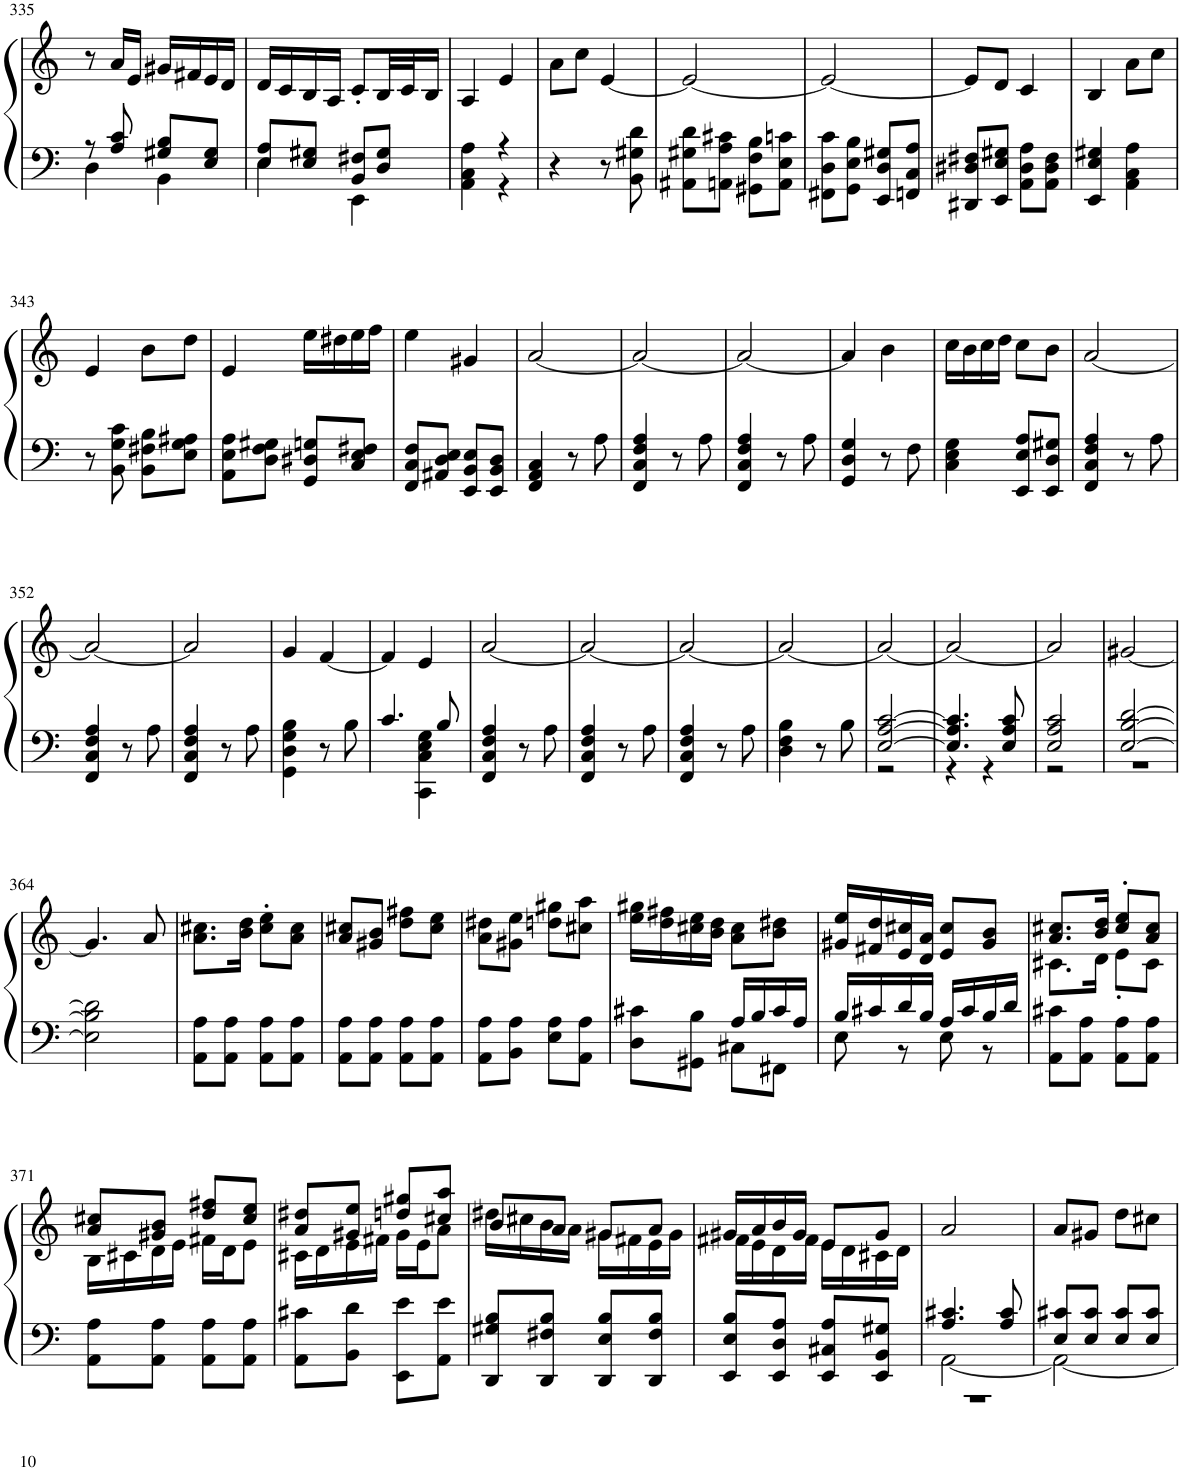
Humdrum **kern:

**kern	**kern
*part1	*part1
*staff2	*staff1
*I"Piano	*
*I'Pno.	*
!!LO:PB:g=z
*clefF4	*clefG2
*k[]	*k[]
*M2/4	*M2/4
=335	=335
*^	*
8r	4D\	8r
8A/ 8c/	.	16a/LL
.	.	16e/JJ
8G#X/ 8B/L	4BB\	16g#X/LL
.	.	16f#X/
8E/ 8G#/J	.	16e/
.	.	16d/JJ
=336	=336	=336
8E/ 8A/L	4E\	16d/LL
.	.	16c/
8E/ 8G#X/J	.	16B/
.	.	16A/JJ
8BB/ 8F#X/L	4EE\	8c'/L
8D/ 8G#/J	.	32B/LL
.	.	32c/J
.	.	16B/JJ
=337	=337	=337
4AA\ 4C\ 4A\	4ryy	4A/
4r	4r	4e/
*v	*v	*
=338	=338
4r	8a\L
.	8cc\J
8r	[4e/
8BB\ 8G#X\ 8d\	.
=339	=339
8AA#X\ 8G#X\ 8d\L	2e/_
8AAn\ 8A\ 8c#X\J	.
8GG#X\ 8F\ 8B\L	.
8AA\ 8E\ 8cn\J	.
=340	=340
8FF#X\ 8D\ 8c\L	2e/_
8GG\ 8E\ 8B\J	.
8EE/ 8D/ 8G#X/L	.
8FFn/ 8C/ 8A/J	.
=341	=341
8DD#X/ 8D#X/ 8F#X/L	8e/L]
8EE/ 8E/ 8G#X/J	8d/J
8AA\ 8D#\ 8A\L	4c/
8AA\ 8D#\ 8F#\J	.
=342	=342
4EE/ 4E/ 4G#X/	4B/
4AA\ 4C\ 4A\	8a\L
.	8cc\J
!!LO:LB:g=z
=343	=343
8r	4e/
8BB\ 8G\ 8c\	.
8BB\ 8F#X\ 8B\L	8b\L
8E\ 8G\ 8A#X\J	8dd\J
=344	=344
8AA\ 8E\ 8A\L	4e/
8D\ 8F\ 8G#X\J	.
8GG/ 8D#X/ 8Gn/L	16ee\LL
.	16dd#X\
8C/ 8E/ 8F#X/J	16ee\
.	16ff\JJ
=345	=345
8FF/ 8C/ 8F/L	4ee\
8AA#X/ 8D/ 8E/J	.
8EE/ 8BB/ 8E/L	4g#X/
8EE/ 8BB/ 8D/J	.
=346	=346
4FF/ 4AA/ 4C/	[2a/
8r	.
8A\	.
=347	=347
4FF/ 4C/ 4F/ 4A/	2a/_
8r	.
8A\	.
=348	=348
4FF/ 4C/ 4F/ 4A/	2a/_
8r	.
8A\	.
=349	=349
4GG/ 4D/ 4G/	4a/]
8r	4b\
8F\	.
=350	=350
4C\ 4E\ 4G\	16cc\LL
.	16b\
.	16cc\
.	16dd\JJ
8EE/ 8E/ 8A/L	8cc\L
8EE/ 8D/ 8G#X/J	8b\J
=351	=351
4FF/ 4C/ 4F/ 4A/	[2a/
8r	.
8A\	.
!!LO:LB:g=z
=352	=352
4FF/ 4C/ 4F/ 4A/	2a/_
8r	.
8A\	.
=353	=353
4FF/ 4C/ 4F/ 4A/	2a/]
8r	.
8A\	.
=354	=354
4GG\ 4D\ 4G\ 4B\	4g/
8r	[4f/
8B\	.
=355	=355
*^	*
4.c/	4ryy	4f/]
.	4CC\ 4C\ 4E\ 4G\	4e/
8B/	.	.
*v	*v	*
=356	=356
4FF/ 4C/ 4F/ 4A/	[2a/
8r	.
8A\	.
=357	=357
4FF/ 4C/ 4F/ 4A/	2a/_
8r	.
8A\	.
=358	=358
4FF/ 4C/ 4F/ 4A/	2a/_
8r	.
8A\	.
=359	=359
4D\ 4F\ 4B\	2a/_
8r	.
8B\	.
=360	=360
*^	*
[2E/ [2A/ [2c/	2r	2a/_
=361	=361	=361
4.E/] 4.A/] 4.c/]	4r	2a/_
.	4r	.
8E/ 8A/ 8c/	.	.
=362	=362	=362
2E/ 2A/ 2c/	2r	2a/]
=363	=363	=363
[2E/ [2B/ [2d/	2r	[2g#X/
*v	*v	*
!!LO:LB:g=z
=364	=364
2E\] 2B\] 2d\]	4.g#/]
.	8a/
=365	=365
8AA\ 8A\L	8.a\ 8.cc#X\L
8AA\ 8A\J	.
.	16b\ 16dd\Jk
8AA\ 8A\L	8cc#\' 8ee\'L
8AA\ 8A\J	8a\ 8cc#\J
=366	=366
8AA\ 8A\L	8a/ 8cc#X/L
8AA\ 8A\J	8g#X/ 8b/J
8AA\ 8A\L	8dd\ 8ff#X\L
8AA\ 8A\J	8cc#\ 8ee\J
=367	=367
8AA\ 8A\L	8a\ 8dd#X\L
8BB\ 8A\J	8g#X\ 8ee\J
8E\ 8A\L	8ddn\ 8gg#X\L
8AA\ 8A\J	8cc#X\ 8aa\J
=368	=368
*^	*
8D\ 8c#X\L	4ryy	16ee\ 16gg#X\LL
.	.	16dd\ 16ff#X\
8GG#X\ 8B\J	.	16cc#X\ 16ee\
.	.	16b\ 16dd\JJ
16A/LL	8C#X\L	8a\ 8cc#\L
16B/	.	.
16c#/	8FF#X\J	8b\ 8dd#X\J
16A/JJ	.	.
=369	=369	=369
16B/LL	8E\	16g#X/ 16ee/LL
16c#X/	.	16f#X/ 16dd/
16d/	8r	16e/ 16cc#X/
16B/JJ	.	16d/ 16a/JJ
16A/LL	8E\	8e/ 8cc#/L
16c#/	.	.
16B/	8r	8g#/ 8b/J
16d/JJ	.	.
*v	*v	*
=370	=370
*	*^
8AA\ 8c#X\L	8.a/ 8.cc#X/L	8.c#X\L
8AA\ 8A\J	.	.
.	16b/ 16dd/Jk	16d\Jk
8AA\ 8A\L	8cc#/' 8ee/'L	8e'\L
8AA\ 8A\J	8a/ 8cc#/J	8c#\J
!!LO:LB:g=z	!!
=371	=371	=371
8AA\ 8A\L	8a/ 8cc#X/L	16B\LL
.	.	16c#X\
8AA\ 8A\J	8g#X/ 8b/J	16d\
.	.	16e\JJ
8AA\ 8A\L	8dd/ 8ff#X/L	16f#X\LL
.	.	16d\J
8AA\ 8A\J	8cc#/ 8ee/J	8e\J
=372	=372	=372
8AA\ 8c#X\L	8a/ 8dd#X/L	16c#X\LL
.	.	16d\
8BB\ 8d\J	8g#X/ 8ee/J	16e\
.	.	16f#X\JJ
8EE\ 8e\L	8ddn/ 8gg#X/L	16g#\LL
.	.	16e\J
8AA\ 8e\J	8cc#X/ 8aa/J	8a\J
=373	=373	=373
8DD/ 8G#X/ 8B/L	8b/L	16dd#X\LL
.	.	16cc#X\
8DD/ 8F#X/ 8B/J	8a/J	16b\
.	.	16a\JJ
8DD/ 8E/ 8B/L	8g#X/L	16g#\LL
.	.	16f#X\
8DD/ 8F#/ 8B/J	8a/J	16e\
.	.	16g#\JJ
=374	=374	=374
8EE/ 8E/ 8B/L	16g#X/LL	16f#X\LL
.	16a/	16e\
8EE/ 8D/ 8A/J	16b/	16d\
.	16g#/JJ	16f#\JJ
8EE/ 8C#X/ 8A/L	8e/L	16e\LL
.	.	16d\
8EE/ 8BB/ 8G#X/J	8g#/J	16c#X\
.	.	16d\JJ
*	*v	*v
=375	=375
*^	*
*	*^	*
4.A/ 4.c#X/	[2AA\	2r	2a/
8A/ 8c#/	.	.	.
*	*v	*v	*
=376	=376	=376
8E/ 8c#X/L	2AA\_	8a/L
8E/ 8c#/J	.	8g#X/J
8E/ 8c#/L	.	8dd\L
8E/ 8c#/J	.	8cc#X\J
*v	*v	*
=	=
*-	*-
